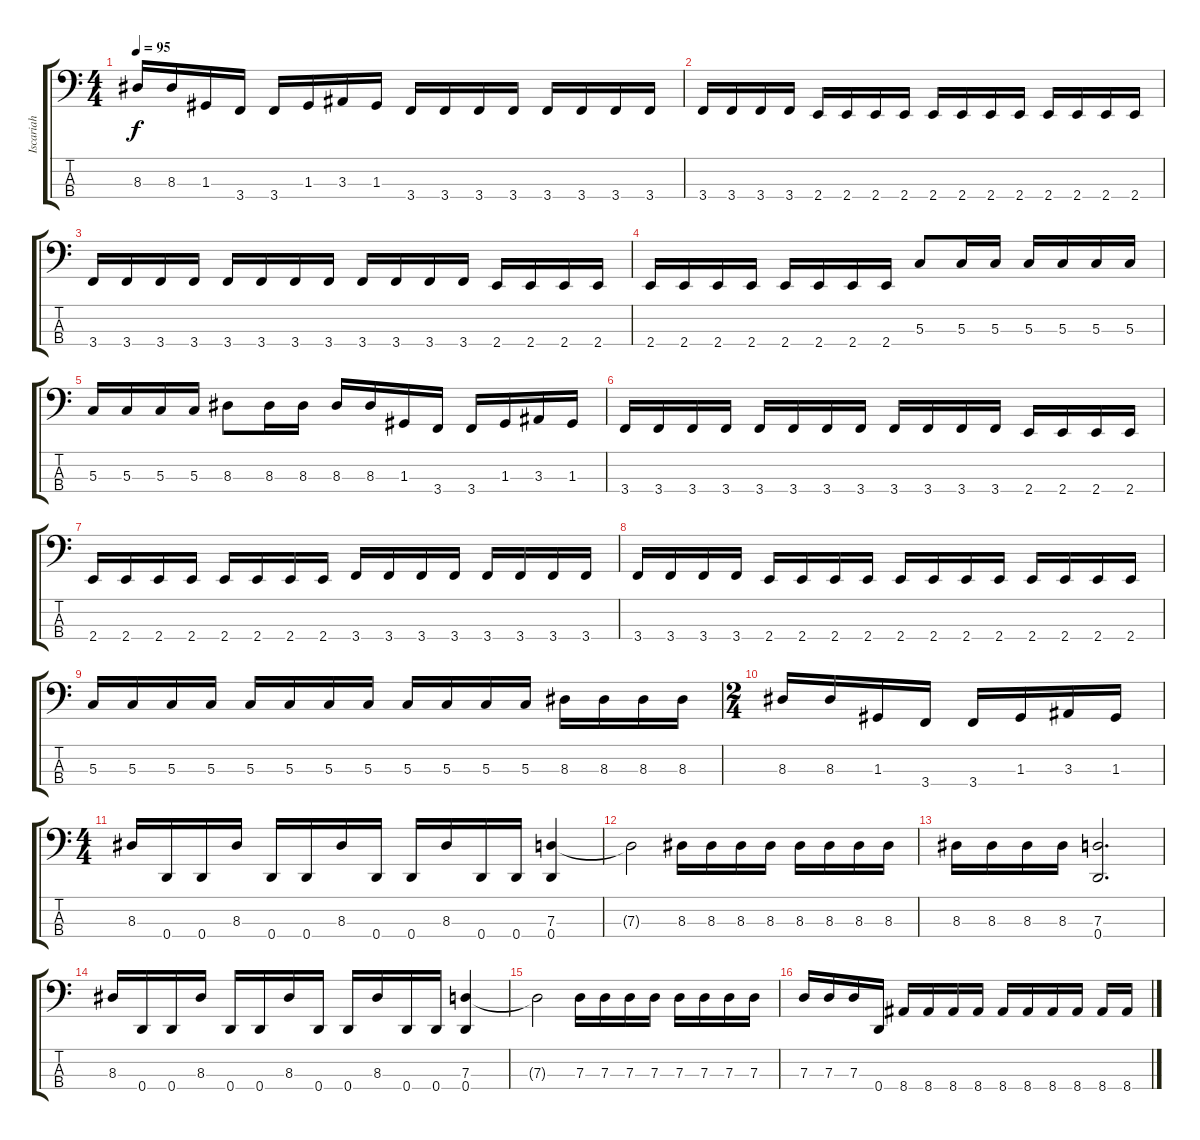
\track ("Iscariah" "Iscariah") {instrument electricbassfinger}
\staff {score tabs}
\tuning (F2 C2 G1 D1) {hide}
\ts (4 4)
\tempo 95
\clef f4
\ks c
8.3.16{dy f} 8.3.16 1.3.16 3.4.16 3.4.16 1.3.16 3.3.16 1.3.16 3.4.16 3.4.16 3.4.16 3.4.16 3.4.16 3.4.16 3.4.16 3.4.16 |
3.4.16 3.4.16 3.4.16 3.4.16 2.4.16 2.4.16 2.4.16 2.4.16 2.4.16 2.4.16 2.4.16 2.4.16 2.4.16 2.4.16 2.4.16 2.4.16 |
3.4.16 3.4.16 3.4.16 3.4.16 3.4.16 3.4.16 3.4.16 3.4.16 3.4.16 3.4.16 3.4.16 3.4.16 2.4.16 2.4.16 2.4.16 2.4.16 |
2.4.16 2.4.16 2.4.16 2.4.16 2.4.16 2.4.16 2.4.16 2.4.16 5.3.8 5.3.16 5.3.16 5.3.16 5.3.16 5.3.16 5.3.16 |
5.3.16 5.3.16 5.3.16 5.3.16 8.3.8 8.3.16 8.3.16 8.3.16 8.3.16 1.3.16 3.4.16 3.4.16 1.3.16 3.3.16 1.3.16 |
3.4.16 3.4.16 3.4.16 3.4.16 3.4.16 3.4.16 3.4.16 3.4.16 3.4.16 3.4.16 3.4.16 3.4.16 2.4.16 2.4.16 2.4.16 2.4.16 |
2.4.16 2.4.16 2.4.16 2.4.16 2.4.16 2.4.16 2.4.16 2.4.16 3.4.16 3.4.16 3.4.16 3.4.16 3.4.16 3.4.16 3.4.16 3.4.16 |
3.4.16 3.4.16 3.4.16 3.4.16 2.4.16 2.4.16 2.4.16 2.4.16 2.4.16 2.4.16 2.4.16 2.4.16 2.4.16 2.4.16 2.4.16 2.4.16 |
5.3.16 5.3.16 5.3.16 5.3.16 5.3.16 5.3.16 5.3.16 5.3.16 5.3.16 5.3.16 5.3.16 5.3.16 8.3.16 8.3.16 8.3.16 8.3.16 |
\ts (2 4)
8.3.16 8.3.16 1.3.16 3.4.16 3.4.16 1.3.16 3.3.16 1.3.16 |
\ts (4 4)
8.3.16 0.4.16 0.4.16 8.3.16 0.4.16 0.4.16 8.3.16 0.4.16 0.4.16 8.3.16 0.4.16 0.4.16 (7.3 0.4).4 |
7.3{t}.2 8.3.16 8.3.16 8.3.16 8.3.16 8.3.16 8.3.16 8.3.16 8.3.16 |
8.3.16 8.3.16 8.3.16 8.3.16 (7.3 0.4).2{d} |
8.3.16 0.4.16 0.4.16 8.3.16 0.4.16 0.4.16 8.3.16 0.4.16 0.4.16 8.3.16 0.4.16 0.4.16 (7.3 0.4).4 |
7.3{t}.2 7.3.16 7.3.16 7.3.16 7.3.16 7.3.16 7.3.16 7.3.16 7.3.16 |
7.3.16 7.3.16 7.3.16 0.4.16 8.4.16 8.4.16 8.4.16 8.4.16 8.4.16 8.4.16 8.4.16 8.4.16 8.4.16 8.4.16
